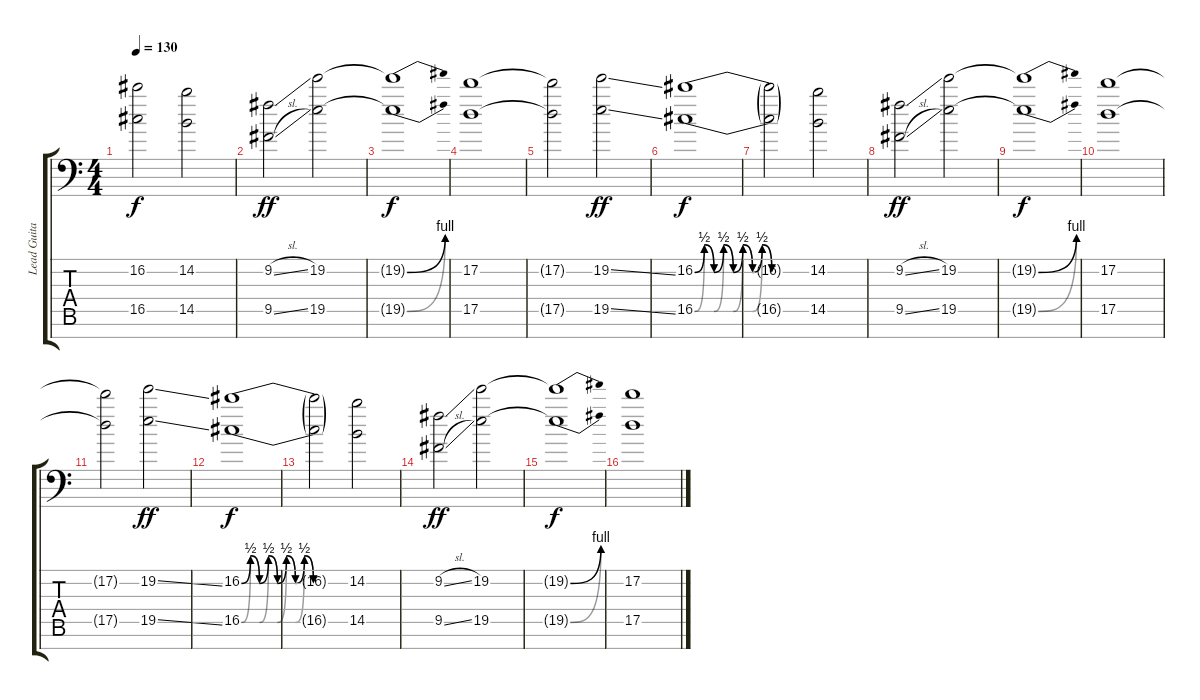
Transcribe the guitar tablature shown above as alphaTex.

\track ("Lead Guitar #2" "Lead Guita") {instrument distortionguitar}
\staff {score tabs}
\tuning (D4 A3 E3 D3 A2 E2 A1) {hide}
\ts (4 4)
\tempo 130
\clef f4
\ks c
(16.2{t} 16.5{t}).2{dy f} (14.2 14.5).2 |
(9.2{sl} 9.5{sl}).2{dy ff} (19.2 19.5).2 |
(19.2{be (bend 0 0 60 4) t} 19.5{be (bend 0 0 60 4) t}).1{dy f} |
(17.2 17.5).1 |
(17.2{t} 17.5{t}).2 (19.2{ss} 19.5{ss}).2{dy ff} |
(16.2{be (custom 0 0 5 2 10 0 15 2 20 0 25 2 30 0 35 2 40 0 60 0)} 16.5{be (custom 0 0 5 2 10 0 15 2 20 0 25 2 30 0 35 2 40 0 60 0)}).1{dy f} |
(16.2{t} 16.5{t}).2 (14.2 14.5).2 |
(9.2{sl} 9.5{sl}).2{dy ff} (19.2 19.5).2 |
(19.2{be (bend 0 0 60 4) t} 19.5{be (bend 0 0 60 4) t}).1{dy f} |
(17.2 17.5).1 |
(17.2{t} 17.5{t}).2 (19.2{ss} 19.5{ss}).2{dy ff} |
(16.2{be (custom 0 0 5 2 10 0 15 2 20 0 25 2 30 0 35 2 40 0 60 0)} 16.5{be (custom 0 0 5 2 10 0 15 2 20 0 25 2 30 0 35 2 40 0 60 0)}).1{dy f} |
(16.2{t} 16.5{t}).2 (14.2 14.5).2 |
(9.2{sl} 9.5{sl}).2{dy ff} (19.2 19.5).2 |
(19.2{be (bend 0 0 60 4) t} 19.5{be (bend 0 0 60 4) t}).1{dy f} |
(17.2 17.5).1
